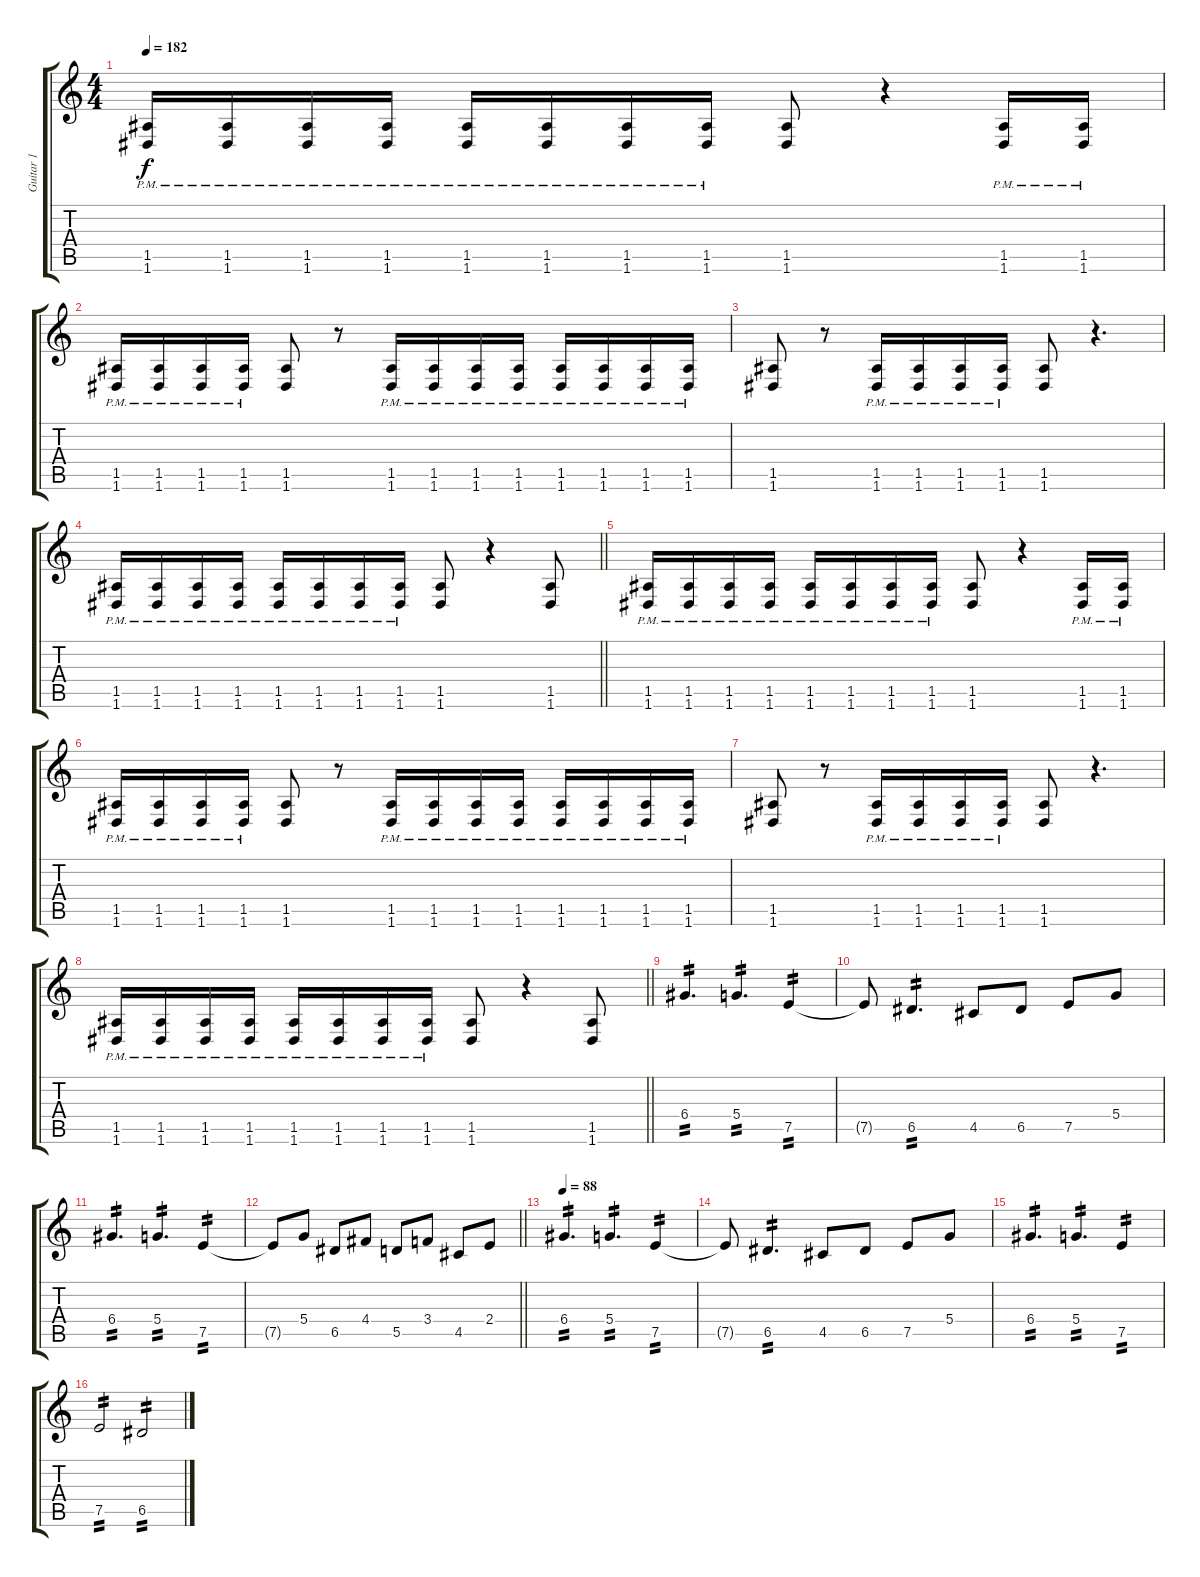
\track ("Guitar 1" "Guitar 1") {instrument distortionguitar}
\staff {score tabs}
\tuning (E4 B3 G3 D3 A2 D2) {hide}
\ts (4 4)
\section ("" "")
\tempo 182
\clef g2
\ks c
(1.5{pm} 1.6{pm}).16{dy f} (1.5{pm} 1.6{pm}).16 (1.5{pm} 1.6{pm}).16 (1.5{pm} 1.6{pm}).16 (1.5{pm} 1.6{pm}).16 (1.5{pm} 1.6{pm}).16 (1.5{pm} 1.6{pm}).16 (1.5{pm} 1.6{pm}).16 (1.5 1.6).8 r.4 (1.5{pm} 1.6{pm}).16 (1.5{pm} 1.6{pm}).16 |
(1.5{pm} 1.6{pm}).16 (1.5{pm} 1.6{pm}).16 (1.5{pm} 1.6{pm}).16 (1.5{pm} 1.6{pm}).16 (1.5 1.6).8 r.8 (1.5{pm} 1.6{pm}).16 (1.5{pm} 1.6{pm}).16 (1.5{pm} 1.6{pm}).16 (1.5{pm} 1.6{pm}).16 (1.5{pm} 1.6{pm}).16 (1.5{pm} 1.6{pm}).16 (1.5{pm} 1.6{pm}).16 (1.5{pm} 1.6{pm}).16 |
(1.5 1.6).8 r.8 (1.5{pm} 1.6{pm}).16 (1.5{pm} 1.6{pm}).16 (1.5{pm} 1.6{pm}).16 (1.5{pm} 1.6{pm}).16 (1.5 1.6).8 r.4{d} |
\barLineRight lightlight
(1.5{pm} 1.6{pm}).16 (1.5{pm} 1.6{pm}).16 (1.5{pm} 1.6{pm}).16 (1.5{pm} 1.6{pm}).16 (1.5{pm} 1.6{pm}).16 (1.5{pm} 1.6{pm}).16 (1.5{pm} 1.6{pm}).16 (1.5{pm} 1.6{pm}).16 (1.5 1.6).8 r.4 (1.5 1.6).8 |
(1.5{pm} 1.6{pm}).16 (1.5{pm} 1.6{pm}).16 (1.5{pm} 1.6{pm}).16 (1.5{pm} 1.6{pm}).16 (1.5{pm} 1.6{pm}).16 (1.5{pm} 1.6{pm}).16 (1.5{pm} 1.6{pm}).16 (1.5{pm} 1.6{pm}).16 (1.5 1.6).8 r.4 (1.5{pm} 1.6{pm}).16 (1.5{pm} 1.6{pm}).16 |
(1.5{pm} 1.6{pm}).16 (1.5{pm} 1.6{pm}).16 (1.5{pm} 1.6{pm}).16 (1.5{pm} 1.6{pm}).16 (1.5 1.6).8 r.8 (1.5{pm} 1.6{pm}).16 (1.5{pm} 1.6{pm}).16 (1.5{pm} 1.6{pm}).16 (1.5{pm} 1.6{pm}).16 (1.5{pm} 1.6{pm}).16 (1.5{pm} 1.6{pm}).16 (1.5{pm} 1.6{pm}).16 (1.5{pm} 1.6{pm}).16 |
(1.5 1.6).8 r.8 (1.5{pm} 1.6{pm}).16 (1.5{pm} 1.6{pm}).16 (1.5{pm} 1.6{pm}).16 (1.5{pm} 1.6{pm}).16 (1.5 1.6).8 r.4{d} |
\barLineRight lightlight
(1.5{pm} 1.6{pm}).16 (1.5{pm} 1.6{pm}).16 (1.5{pm} 1.6{pm}).16 (1.5{pm} 1.6{pm}).16 (1.5{pm} 1.6{pm}).16 (1.5{pm} 1.6{pm}).16 (1.5{pm} 1.6{pm}).16 (1.5{pm} 1.6{pm}).16 (1.5 1.6).8 r.4 (1.5 1.6).8 |
6.4.4{d tp 2} 5.4.4{d tp 2} 7.5.4{tp 2} |
7.5{t}.8 6.5.4{d tp 2} 4.5.8 6.5.8 7.5.8 5.4.8 |
6.4.4{d tp 2} 5.4.4{d tp 2} 7.5.4{tp 2} |
\barLineRight lightlight
7.5{t}.8 5.4.8 6.5.8 4.4.8 5.5.8 3.4.8 4.5.8 2.4.8 |
\tempo 88
6.4.4{d tp 2} 5.4.4{d tp 2} 7.5.4{tp 2} |
7.5{t}.8 6.5.4{d tp 2} 4.5.8 6.5.8 7.5.8 5.4.8 |
6.4.4{d tp 2} 5.4.4{d tp 2} 7.5.4{tp 2} |
7.5.2{tp 2} 6.5.2{tp 2}
